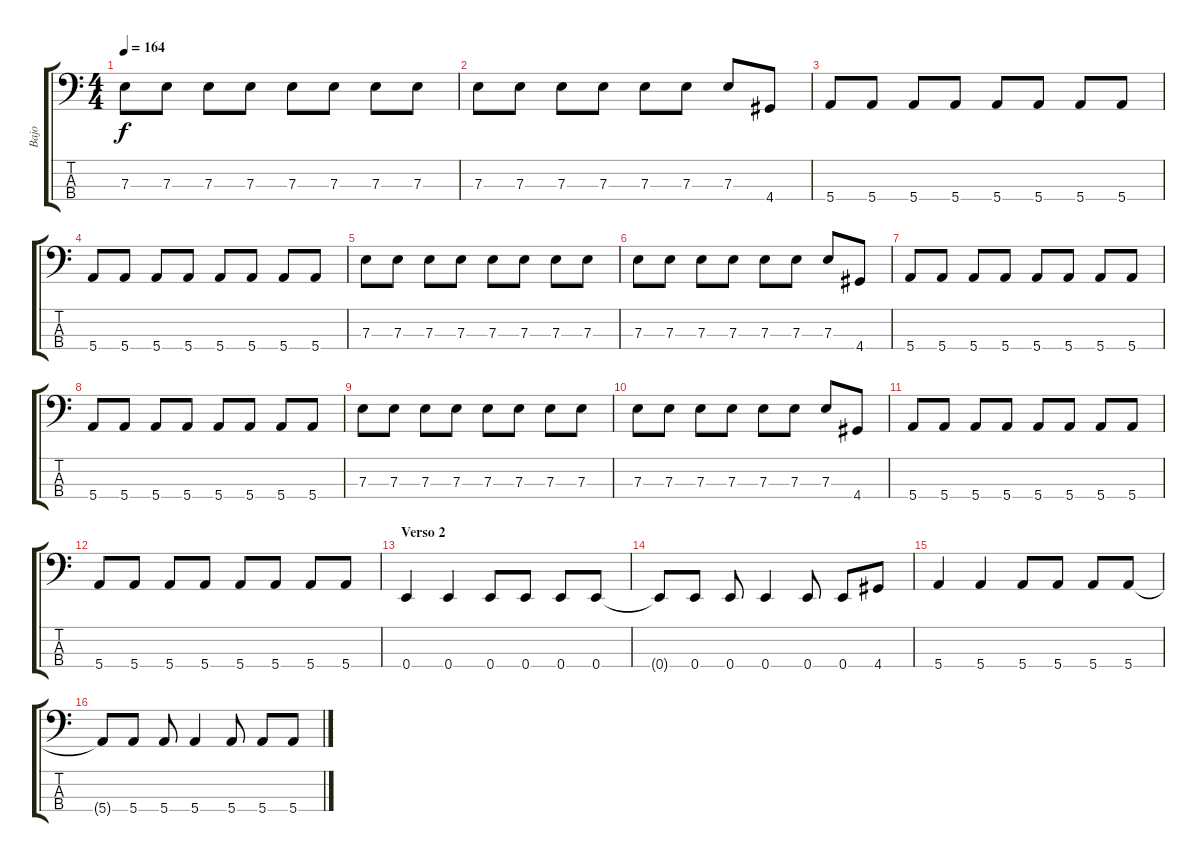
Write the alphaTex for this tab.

\track ("Bajo" "Bajo") {instrument electricbassfinger}
\staff {score tabs}
\tuning (G2 D2 A1 E1) {hide}
\ts (4 4)
\tempo 164
\clef f4
\ks c
7.3.8{dy f} 7.3.8 7.3.8 7.3.8 7.3.8 7.3.8 7.3.8 7.3.8 |
7.3.8 7.3.8 7.3.8 7.3.8 7.3.8 7.3.8 7.3.8 4.4.8 |
5.4.8 5.4.8 5.4.8 5.4.8 5.4.8 5.4.8 5.4.8 5.4.8 |
5.4.8 5.4.8 5.4.8 5.4.8 5.4.8 5.4.8 5.4.8 5.4.8 |
7.3.8 7.3.8 7.3.8 7.3.8 7.3.8 7.3.8 7.3.8 7.3.8 |
7.3.8 7.3.8 7.3.8 7.3.8 7.3.8 7.3.8 7.3.8 4.4.8 |
5.4.8 5.4.8 5.4.8 5.4.8 5.4.8 5.4.8 5.4.8 5.4.8 |
5.4.8 5.4.8 5.4.8 5.4.8 5.4.8 5.4.8 5.4.8 5.4.8 |
7.3.8 7.3.8 7.3.8 7.3.8 7.3.8 7.3.8 7.3.8 7.3.8 |
7.3.8 7.3.8 7.3.8 7.3.8 7.3.8 7.3.8 7.3.8 4.4.8 |
5.4.8 5.4.8 5.4.8 5.4.8 5.4.8 5.4.8 5.4.8 5.4.8 |
5.4.8 5.4.8 5.4.8 5.4.8 5.4.8 5.4.8 5.4.8 5.4.8 |
\section ("" "Verso 2")
0.4.4 0.4.4 0.4.8 0.4.8 0.4.8 0.4.8 |
0.4{t}.8 0.4.8 0.4.8 0.4.4 0.4.8 0.4.8 4.4.8 |
5.4.4 5.4.4 5.4.8 5.4.8 5.4.8 5.4.8 |
5.4{t}.8 5.4.8 5.4.8 5.4.4 5.4.8 5.4.8 5.4.8
